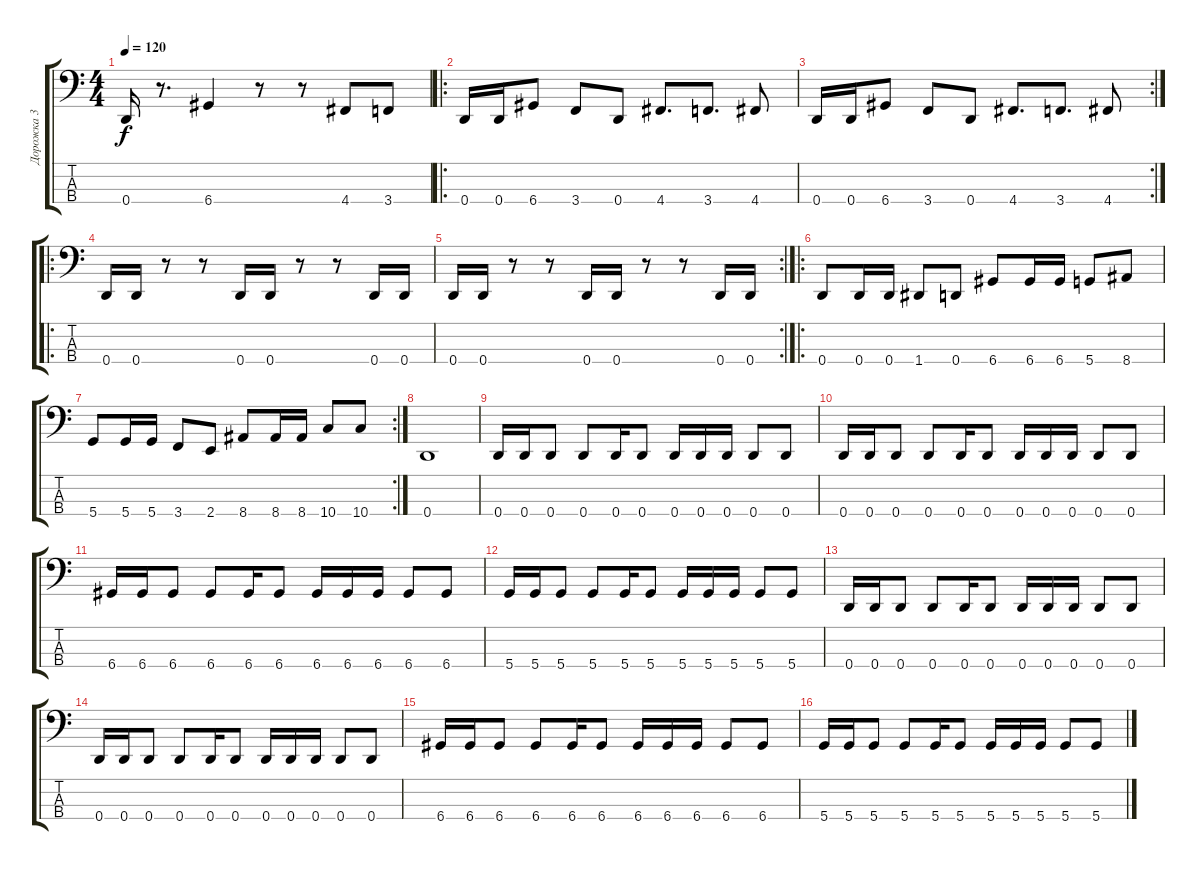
\track ("Дорожка 3" "Дорожка 3") {instrument slapbass1}
\staff {score tabs}
\tuning (G3 D3 A2 D1) {hide}
\ts (4 4)
\tempo 120
\clef f4
\ks c
0.4.16{dy f} r.8{d} 6.4.4 r.8 r.8 4.4.8 3.4.8 |
\ro
0.4.16 0.4.16 6.4.8 3.4.8 0.4.8 4.4.8{d} 3.4.8{d} 4.4.8 |
\rc 2
0.4.16 0.4.16 6.4.8 3.4.8 0.4.8 4.4.8{d} 3.4.8{d} 4.4.8 |
\ro
0.4.16 0.4.16 r.8 r.8 0.4.16 0.4.16 r.8 r.8 0.4.16 0.4.16 |
\rc 2
0.4.16 0.4.16 r.8 r.8 0.4.16 0.4.16 r.8 r.8 0.4.16 0.4.16 |
\ro
0.4.8 0.4.16 0.4.16 1.4.8 0.4.8 6.4.8 6.4.16 6.4.16 5.4.8 8.4.8 |
\rc 2
5.4.8 5.4.16 5.4.16 3.4.8 2.4.8 8.4.8 8.4.16 8.4.16 10.4.8 10.4.8 |
0.4.1 |
0.4.16 0.4.16 0.4.8 0.4.8 0.4.16 0.4.8 0.4.16 0.4.16 0.4.16 0.4.8 0.4.8 |
0.4.16 0.4.16 0.4.8 0.4.8 0.4.16 0.4.8 0.4.16 0.4.16 0.4.16 0.4.8 0.4.8 |
6.4.16 6.4.16 6.4.8 6.4.8 6.4.16 6.4.8 6.4.16 6.4.16 6.4.16 6.4.8 6.4.8 |
5.4.16 5.4.16 5.4.8 5.4.8 5.4.16 5.4.8 5.4.16 5.4.16 5.4.16 5.4.8 5.4.8 |
0.4.16 0.4.16 0.4.8 0.4.8 0.4.16 0.4.8 0.4.16 0.4.16 0.4.16 0.4.8 0.4.8 |
0.4.16 0.4.16 0.4.8 0.4.8 0.4.16 0.4.8 0.4.16 0.4.16 0.4.16 0.4.8 0.4.8 |
6.4.16 6.4.16 6.4.8 6.4.8 6.4.16 6.4.8 6.4.16 6.4.16 6.4.16 6.4.8 6.4.8 |
5.4.16 5.4.16 5.4.8 5.4.8 5.4.16 5.4.8 5.4.16 5.4.16 5.4.16 5.4.8 5.4.8
